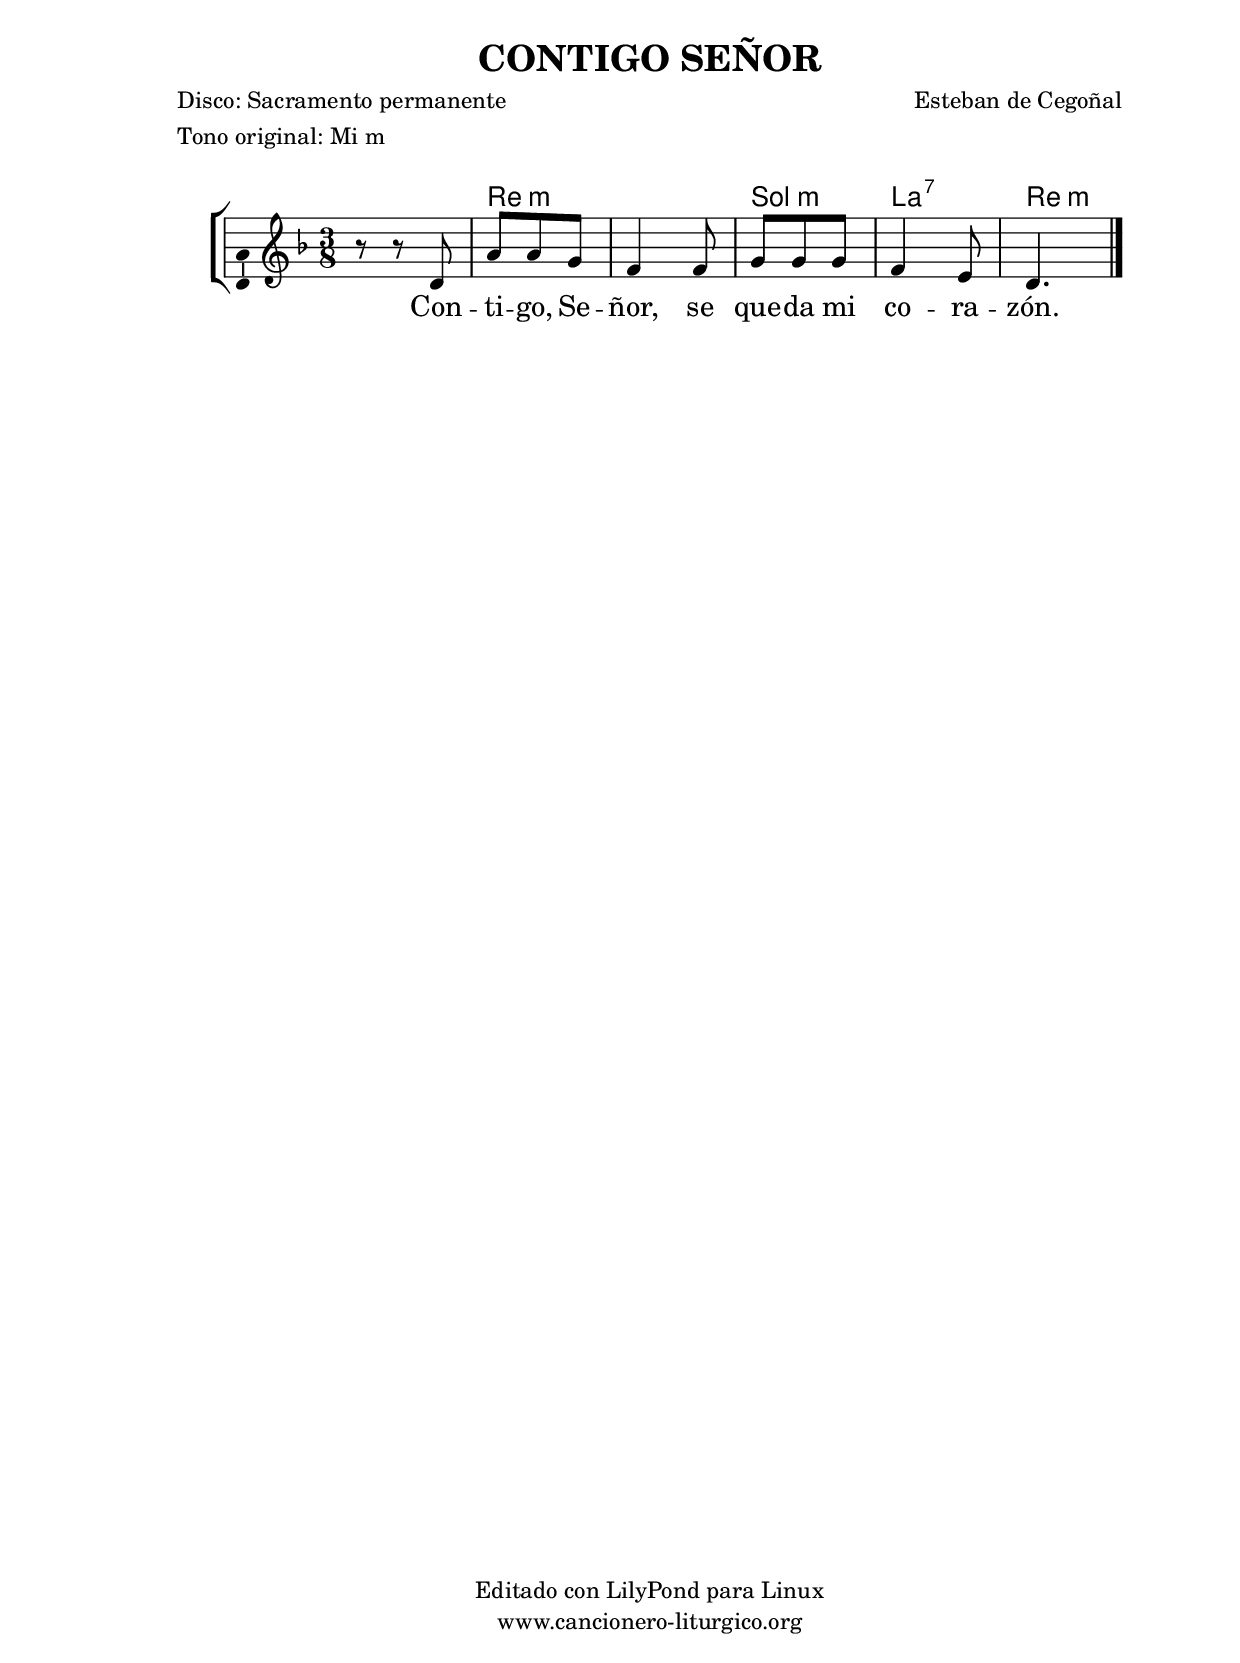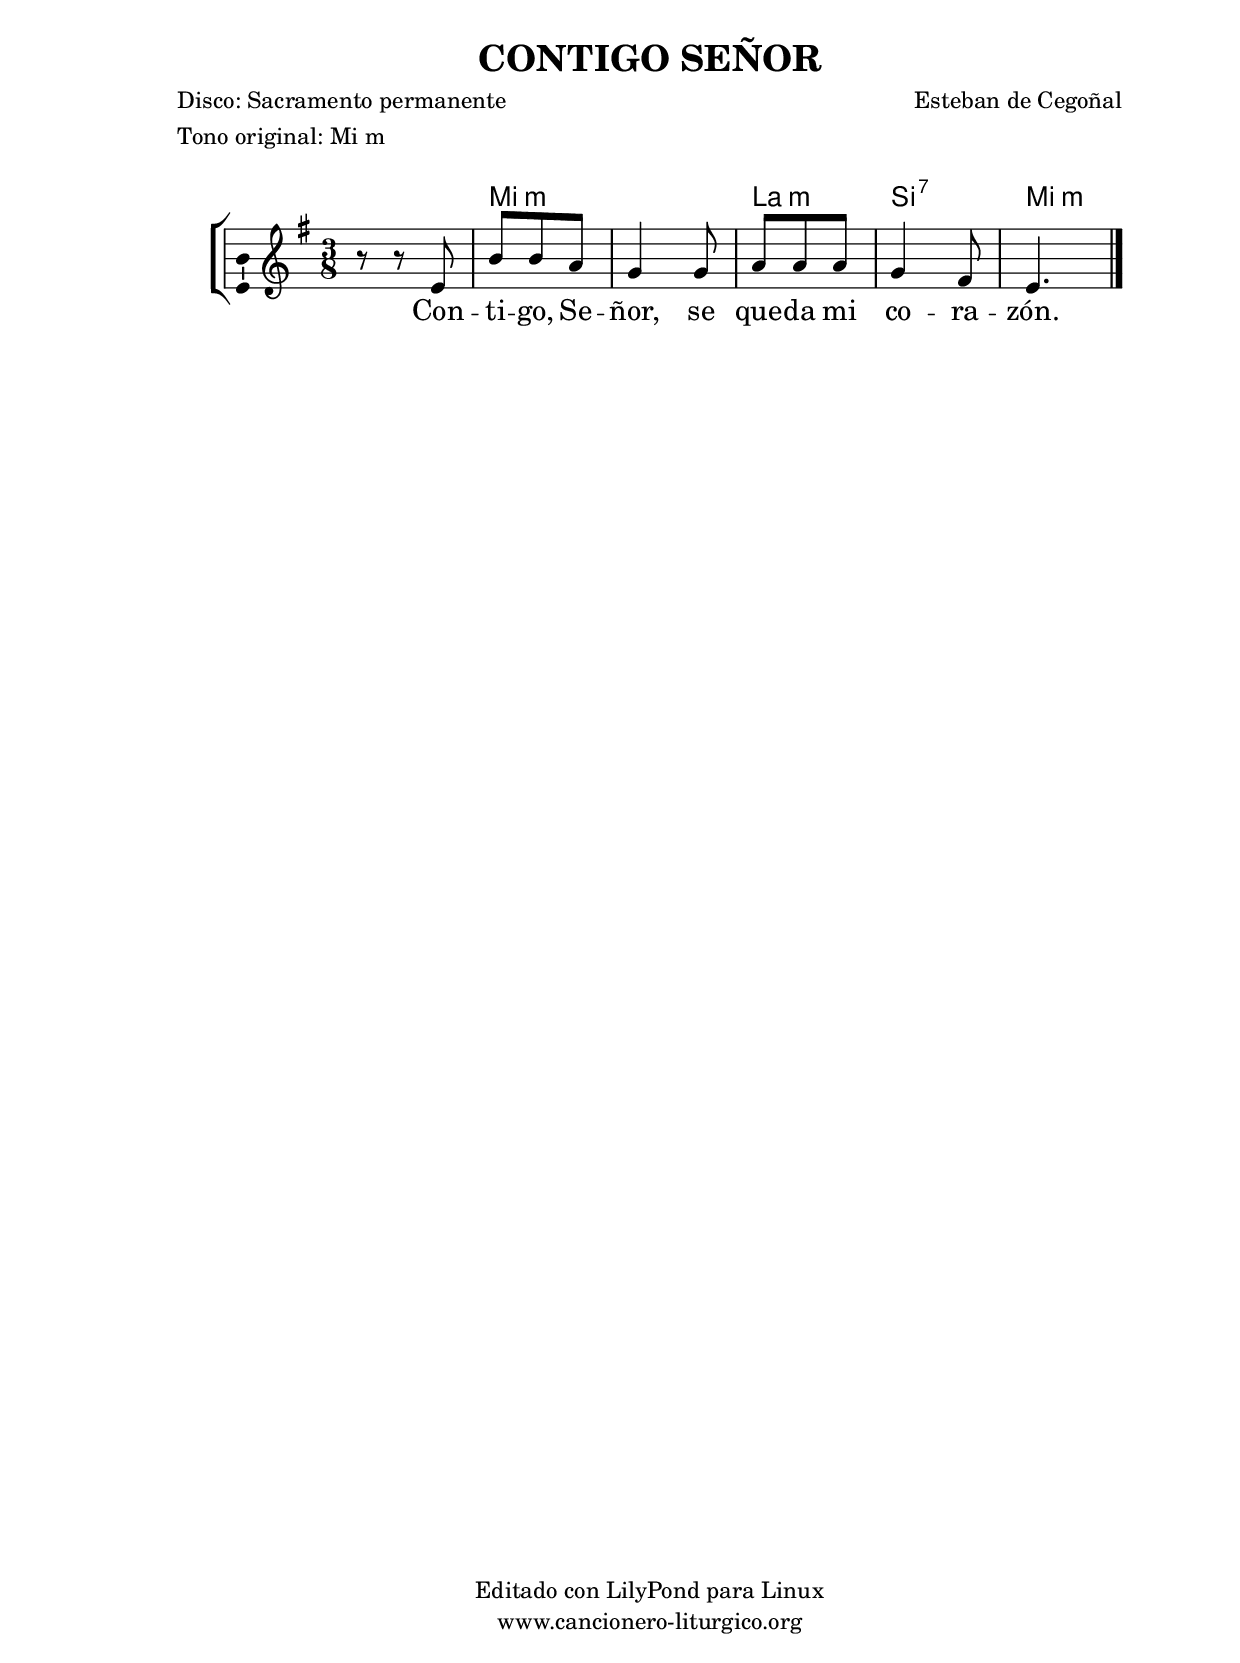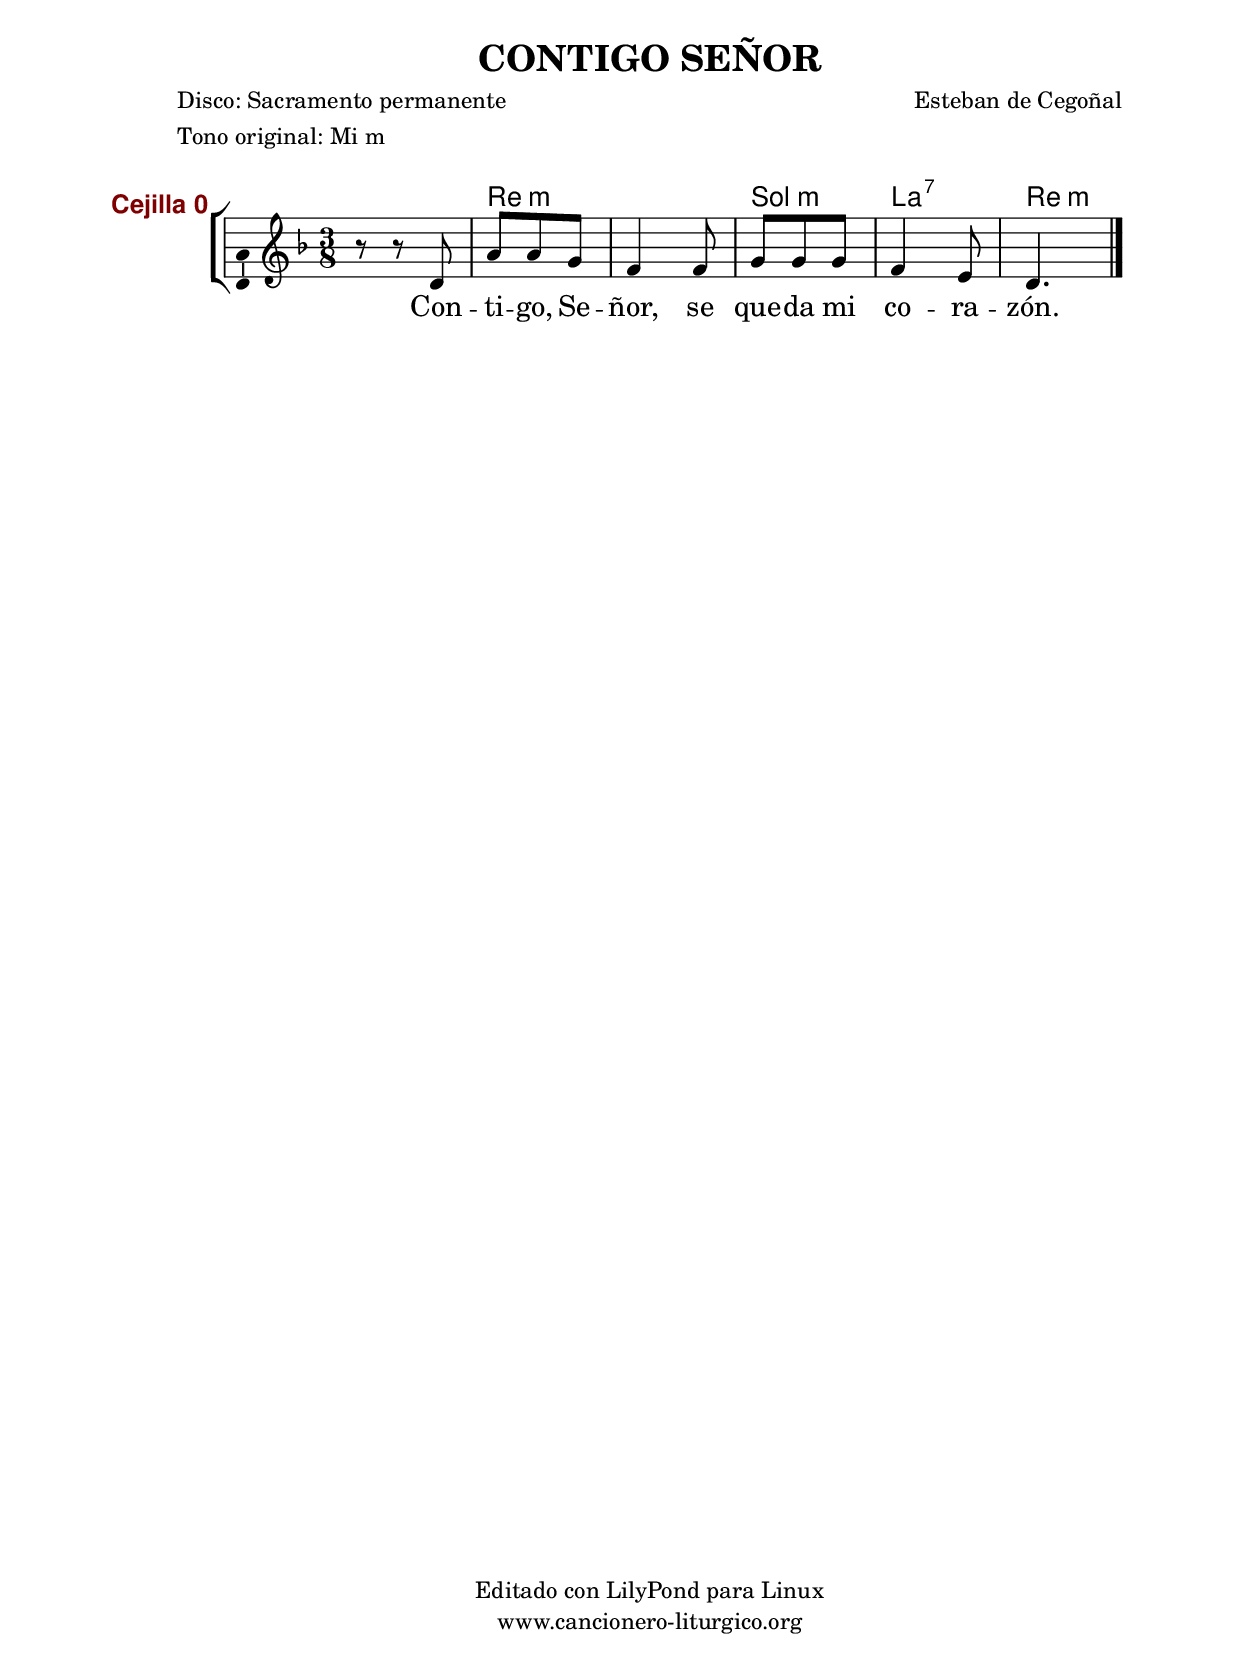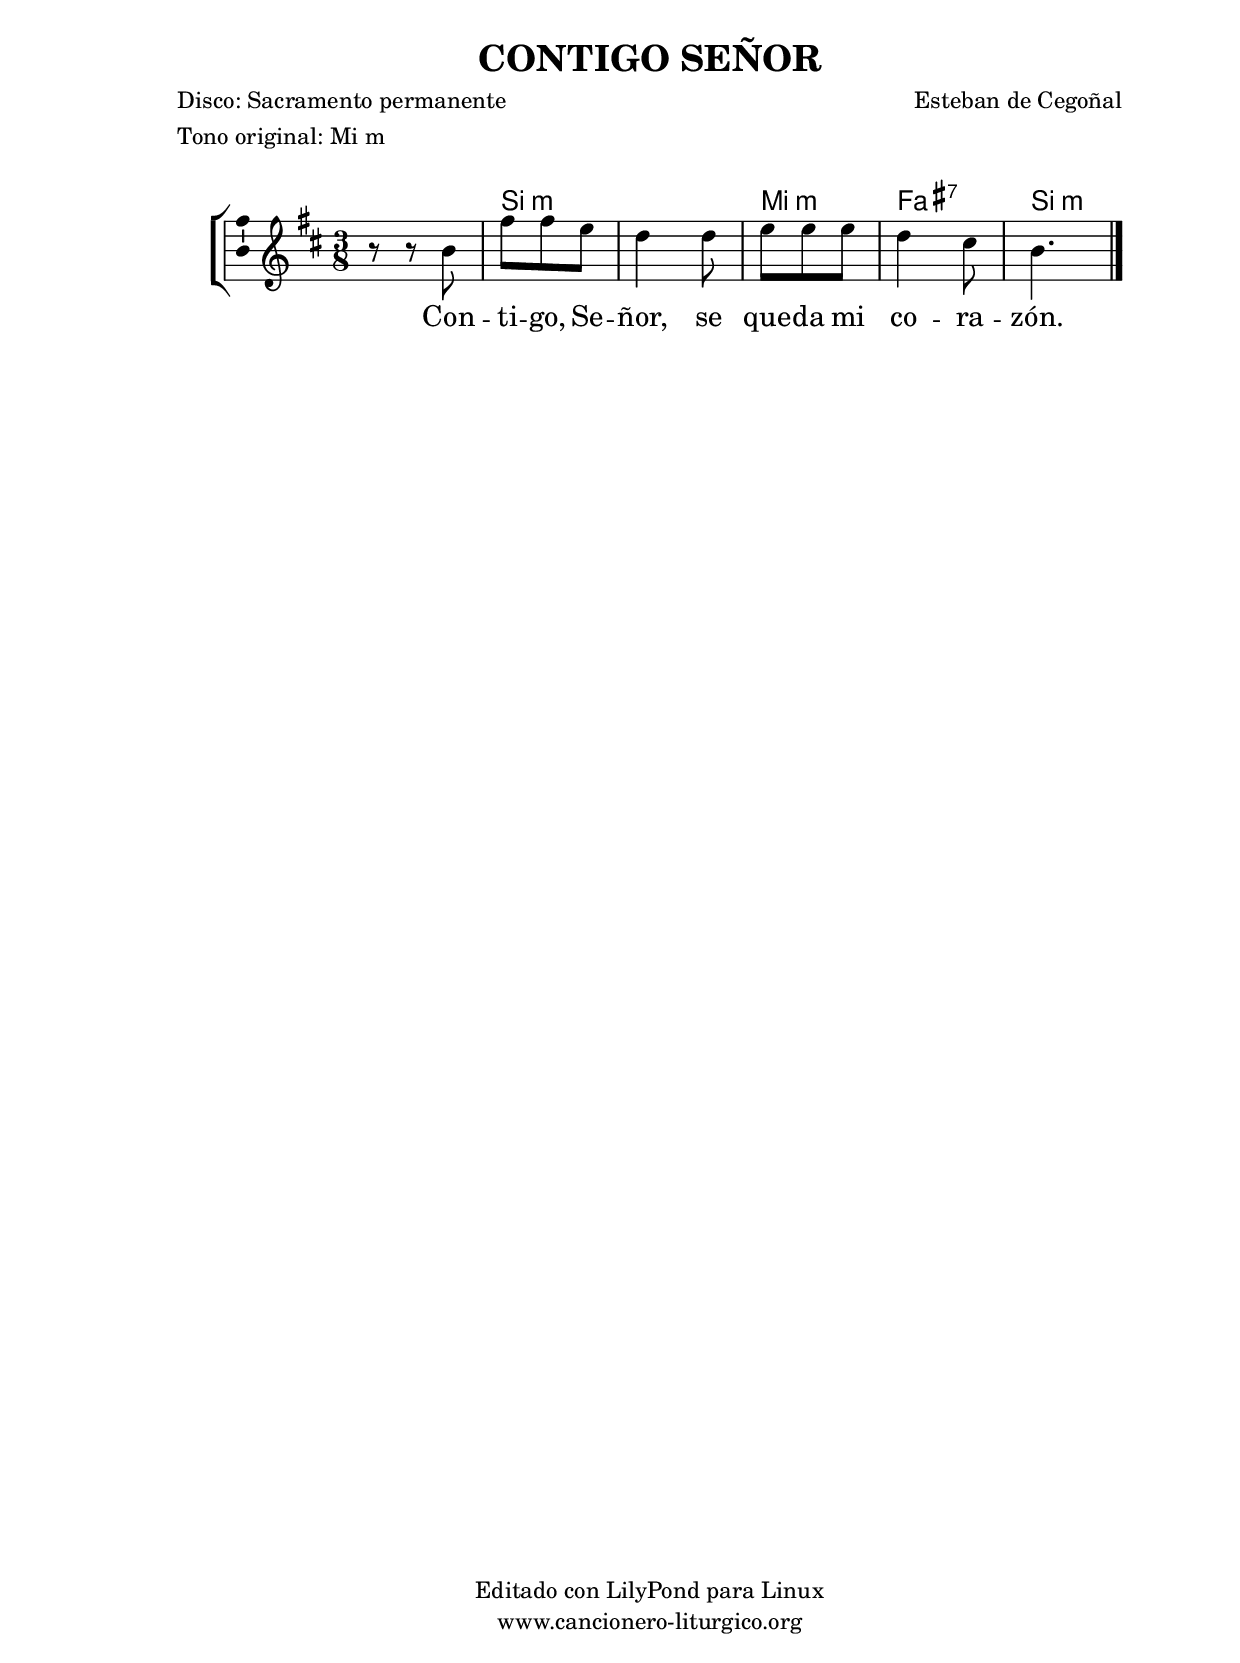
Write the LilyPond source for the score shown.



%versión de lilypond para la que se ha escrito esta partitura:
\version "2.16.0"

	%Tamaño papel
	#(set-default-paper-size "a4")
	%Tamaño partitura
	#(set-global-staff-size 20)
	%No responde al pulsar sobre una nota
	#(ly:set-option 'point-and-click #f)

%parámetros del encabezamiento:
\header {
	title = "CONTIGO SEÑOR"
	subtitle = ""
	composer = "Esteban de Cegoñal"
	poet = "Disco: Sacramento permanente"
	meter = "Tono original: Mi m"
	arranger = ""
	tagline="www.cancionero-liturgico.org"
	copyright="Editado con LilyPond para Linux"
	tiempo = ""
	usos = "Gracias"
	letra = ""
	}

%parámetros asociados al papel:
\paper  {
	oddHeaderMarkup = \markup {\fill-line { \on-the-fly #not-first-page \fromproperty #'header:title \on-the-fly #not-first-page \fromproperty #'header:composer }}
	evenHeaderMarkup = \markup {\fill-line { \fromproperty #'header:composer \fromproperty #'header:title }}
	#(set-paper-size "a4")
	print-page-number = ##f
	first-page-number = 1
	print-first-page-number = ##f
%	head-separation = 3.0 \cm
	top-margin = 2.0 \cm
	bottom-margin = 0.5\cm
%%%	bottom-margin = -3.5\cm
	left-margin = 3.0 \cm
	line-width = 16.0 \cm 
	indent = 8\mm
	interscoreline = 2.\mm
	between-system-space = 15\mm
%	para que las partituras no llenen la hoja:
	ragged-bottom = ##t
%	idem para la última hoja:
	ragged-last-bottom = ##f
%	para que las partituras llenen el ancho del papel:
	ragged-last = ##f
	after-title-space = 2.5 \cm
%page-count=1
%system-count=8

	%Flexible Vertical Spacing
%	markup-markup-spacing =
%	#'((basic-distance . 15) (minimum-distance . 15) (padding . 3))
	markup-system-spacing =
	#'((basic-distance . 15) (minimum-distance . 15) (padding . 3))
	system-system-spacing =
	#'((basic-distance . 15) (minimum-distance . 15) (padding . 3))
	score-system-spacing =
	#'((basic-distance . 15) (minimum-distance . 15) (padding . 5))
%	top-system-spacing = % header
%	#'((basic-distance . 8) (minimum-distance . 0) (padding . 0))
%	top-markup-spacing =
%	#'((basic-distance . 20) (minimum-distance . 20) (padding . 0))
	last-bottom-spacing = % footer
	#'((basic-distance . 5) (minimum-distance . 5) (padding . 0))
%	score-markup-spacing =
%	#'((basic-distance . 16) (minimum-distance . 13) (padding . 0))

	}


%parámetros que afectan a toda la partitura:
global =  {
	%clave de sol (G):
	\clef G
	%armadura:
	\transpose d c
	\key e \minor
	\tempo 4=75
	\set Score.tempoHideNote = ##t
	}


acordes = {
	\italianChords
	\chordmode {
	\transpose d c
{

s4.
e4.:m s a:m b:7 e:m

	}
	}
}

melodia = 
	\transpose d c
{
	\relative c'{
	\time 3/8

r8 r8 e8
b'8 b a
g4 g8
a8 a a
g4 fis8
e4.

\bar "|."
	}
	}


texto = \lyricmode {
Con -- ti -- go, Se -- ñor, se que -- da mi co -- ra -- zón.

	}


acordesStaff = \context ChordNames = acordesStaff <<
	\set chordChanges = ##t
	\acordes
	>>


%%%%%%%%%%%%%%%%%%%%%%%%%%%%%%%%%%% CEJILLA %%%%%%%%%%%%%%%%%%%%%%%%%%%%%%%%%%%
acordescejilla = {
%%%	\override ChordNames.ChordName #'font-size = #-1
%%%	\override ChordNames.ChordName #'font-series = #'bold
	\transpose c c {
		\acordes
		}
	}

acordescejillaStaff = \context ChordNames = acordescejillaStaff <<
	\set Staff.instrumentName = \markup \with-color #darkred \larger \bold \sans "Cejilla 0"
	\set chordChanges = ##t
	\acordescejilla
	>>
%%%%%%%%%%%%%%%%%%%%%%%%%%%%%%%%%%% CEJILLA %%%%%%%%%%%%%%%%%%%%%%%%%%%%%%%%%%%


vozStaff = \context Voice = vozStaff
\with {\consists "Ambitus_engraver"}
<<
%	\set Staff.instrumentName = ""
%	\set Staff.shortInstrumentName = ""
%	\set Staff.midiInstrument = #"clarinet"
%	\set Staff.midiInstrument = #"cello"
%	\set Staff.midiInstrument = #"flute"
	\set Staff.midiInstrument = #"electric guitar (jazz)"
%	\set Staff.midiInstrument = #"english horn"
%	\set Staff.midiInstrument = #"violin"
%	\set Staff.midiInstrument = #"glockenspiel"
	\set Staff.midiMinimumVolume = #0.7
	\set Staff.midiMaximumVolume = #0.9
	\global
	\melodia
	>>

textoStaff = \context Lyrics = textoStaff <<
	\lyricsto vozStaff \texto
	>>


\book {
	\score {
		\context ChoirStaff {
			\override StaffGroup.SystemStartBracket #'collapse-height = #1
			\override Score.SystemStartBar #'collapse-height = #1
			<<
			\acordesStaff
			\vozStaff
			\textoStaff
			>>
			}
		\layout {
	    		\context {
				\Lyrics
				\override LyricText #'font-size = #2
				}
	   		 \context {
				\Score
				\override StaffSymbol #'staff-space = #(magstep +3)
				}
			}
		}
	\score {
		\unfoldRepeats
		\context ChoirStaff {
			<<
			\acordesStaff
			\vozStaff
			>>
			}
		\midi {
	  		\context {
	  			\Score
				tempoWholesPerMinute = #(ly:make-moment 70 4)
				}
			}
		}
	}


%Partitura para guitarra
#(define output-suffix "G")
\book {
	\score {
		\context ChoirStaff {
			\override StaffGroup.SystemStartBracket #'collapse-height = #1
			\override Score.SystemStartBar #'collapse-height = #1
			<<
			\acordescejillaStaff
			\vozStaff
			\textoStaff
			>>
			}
		\layout {
%%%%%%%%%%%%%%%%%%%%%%%%%%%%%%%%%%% CEJILLA %%%%%%%%%%%%%%%%%%%%%%%%%%%%%%%%%%%
			\context {
				\ChordNames \consists Instrument_name_engraver
				}
%%%%%%%%%%%%%%%%%%%%%%%%%%%%%%%%%%% CEJILLA %%%%%%%%%%%%%%%%%%%%%%%%%%%%%%%%%%%
	    		\context {
				\Lyrics
				\override LyricText #'font-size = #2
				}
	   		 \context {
				\Score
				\override StaffSymbol #'staff-space = #(magstep +3)
				}
			}
		}
	}


#(define output-suffix "C")
\book {
	\score {
		\context ChoirStaff {
			\override StaffGroup.SystemStartBracket #'collapse-height = #1
			\override Score.SystemStartBar #'collapse-height = #1
\transpose c d
			<<
			\acordesStaff
			\vozStaff
			\textoStaff
			>>
			}
		\layout {
	    		\context {
				\Lyrics
				\override LyricText #'font-size = #2
				}
	   		 \context {
				\Score
				\override StaffSymbol #'staff-space = #(magstep +3)
				}
			}
		}
	}


#(define output-suffix "S")
\book {
	\score {
		\context ChoirStaff {
			\override StaffGroup.SystemStartBracket #'collapse-height = #1
			\override Score.SystemStartBar #'collapse-height = #1
\transpose c a
			<<
			\acordesStaff
			\vozStaff
			\textoStaff
			>>
			}
		\layout {
	    		\context {
				\Lyrics
				\override LyricText #'font-size = #2
				}
	   		 \context {
				\Score
				\override StaffSymbol #'staff-space = #(magstep +3)
				}
			}
		}
	}


